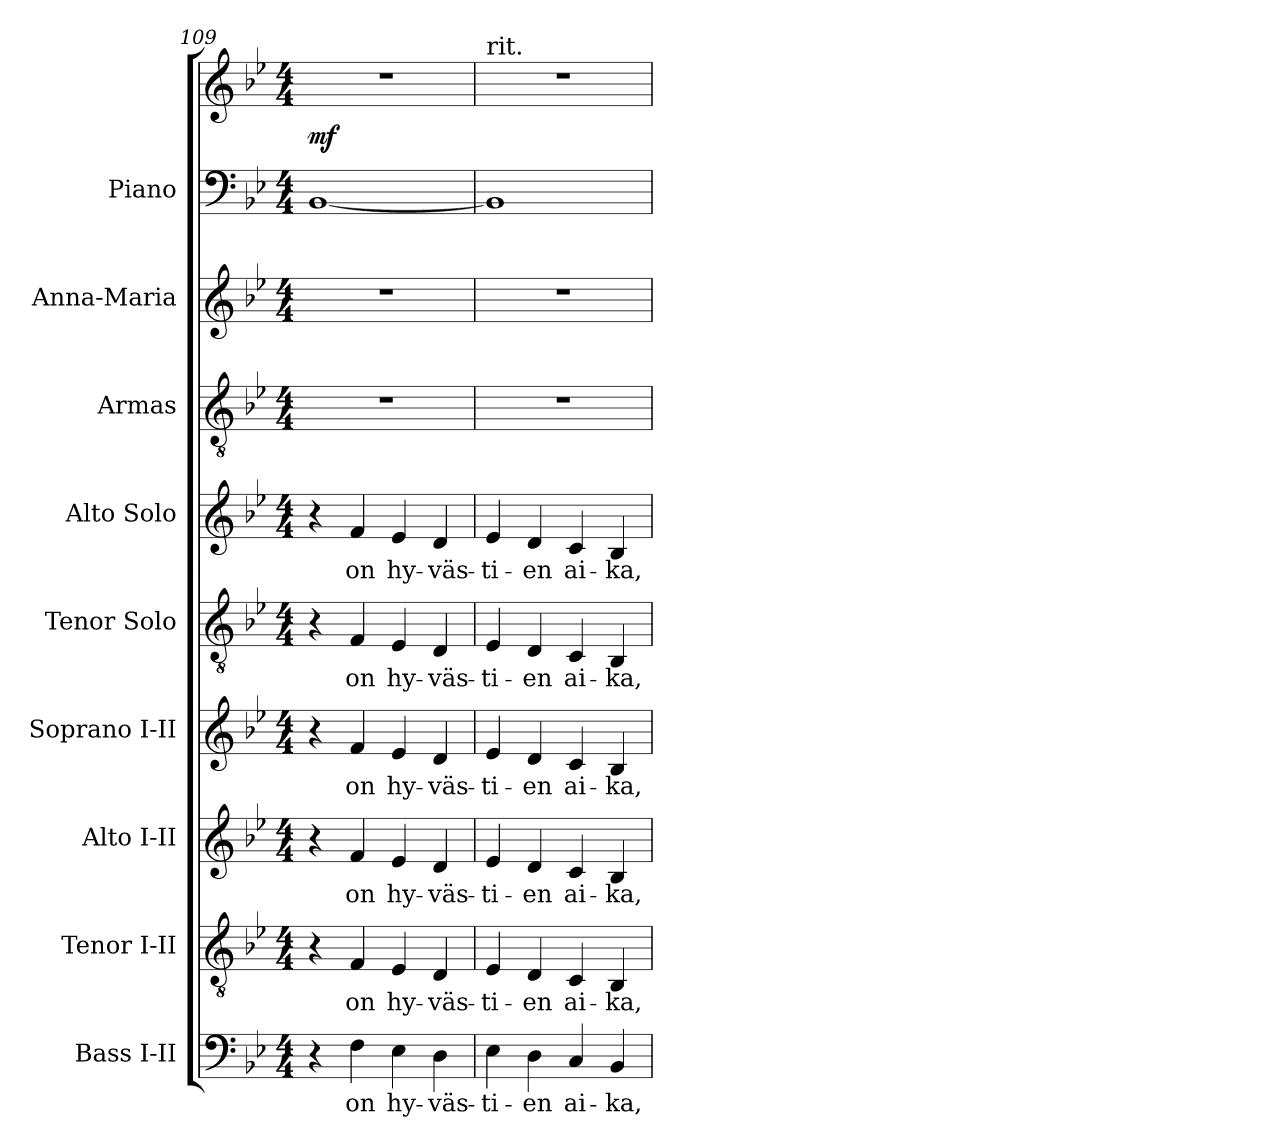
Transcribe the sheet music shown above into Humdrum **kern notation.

**kern	**text	**kern	**text	**kern	**text	**kern	**text	**kern	**text	**kern	**text	**kern	**kern	**kern	**kern	**dynam
*part9	*part9	*part8	*part8	*part7	*part7	*part6	*part6	*part5	*part5	*part4	*part4	*part3	*part2	*part1	*part1	*part1
*staff10	*staff10	*staff9	*staff9	*staff8	*staff8	*staff7	*staff7	*staff6	*staff6	*staff5	*staff5	*staff4	*staff3	*staff2	*staff1	*staff1/2
*I"Bass I-II	*	*I"Tenor I-II	*	*I"Alto I-II	*	*I"Soprano I-II	*	*I"Tenor Solo	*	*I"Alto Solo	*	*I"Armas	*I"Anna-Maria	*I"Piano	*	*
*I'B.	*	*I'T.	*	*I'A.	*	*I'S.	*	*I'T. Solo	*	*I'A. Solo	*	*I'Armas	*I'A-M	*I'Pno.	*	*
*clefF4	*	*clefGv2	*	*clefG2	*	*clefG2	*	*clefGv2	*	*clefG2	*	*clefGv2	*clefG2	*clefF4	*clefG2	*
*	*	*ITrd7c12	*	*	*	*	*	*ITrd7c12	*	*	*	*ITrd7c12	*	*	*	*
*k[b-e-]	*	*k[b-e-]	*	*k[b-e-]	*	*k[b-e-]	*	*k[b-e-]	*	*k[b-e-]	*	*k[b-e-]	*k[b-e-]	*k[b-e-]	*k[b-e-]	*
*B-:	*	*B-:	*	*B-:	*	*B-:	*	*B-:	*	*B-:	*	*B-:	*B-:	*B-:	*B-:	*
*M4/4	*	*M4/4	*	*M4/4	*	*M4/4	*	*M4/4	*	*M4/4	*	*M4/4	*M4/4	*M4/4	*M4/4	*
=109	=109	=109	=109	=109	=109	=109	=109	=109	=109	=109	=109	=109	=109	=109	=109	=109
4r	.	4r	.	4r	.	4r	.	4r	.	4r	.	1r	1r	[<1BB-i	1r	mf
!	!LO:LY:b:color=#000000	!	!	!	!	!	!	!	!	!	!	!	!	!	!	!
!	!	!	!LO:LY:b:color=#000000	!	!	!	!	!	!	!	!	!	!	!	!	!
!	!	!	!	!	!LO:LY:b:color=#000000	!	!	!	!	!	!	!	!	!	!	!
!	!	!	!	!	!	!	!LO:LY:b:color=#000000	!	!	!	!	!	!	!	!	!
!	!	!	!	!	!	!	!	!	!LO:LY:b:color=#000000	!	!	!	!	!	!	!
!	!	!	!	!	!	!	!	!	!	!	!LO:LY:b:color=#000000	!	!	!	!	!
4Fi\	on	4FFi/	on	4fi/	on	4fi/	on	4FFi/	on	4fi/	on	.	.	.	.	.
!	!LO:LY:b:color=#000000	!	!	!	!	!	!	!	!	!	!	!	!	!	!	!
!	!	!	!LO:LY:b:color=#000000	!	!	!	!	!	!	!	!	!	!	!	!	!
!	!	!	!	!	!LO:LY:b:color=#000000	!	!	!	!	!	!	!	!	!	!	!
!	!	!	!	!	!	!	!LO:LY:b:color=#000000	!	!	!	!	!	!	!	!	!
!	!	!	!	!	!	!	!	!	!LO:LY:b:color=#000000	!	!	!	!	!	!	!
!	!	!	!	!	!	!	!	!	!	!	!LO:LY:b:color=#000000	!	!	!	!	!
4E-i\	hy-	4EE-i/	hy-	4e-i/	hy-	4e-i/	hy-	4EE-i/	hy-	4e-i/	hy-	.	.	.	.	.
!	!LO:LY:b:color=#000000	!	!	!	!	!	!	!	!	!	!	!	!	!	!	!
!	!	!	!LO:LY:b:color=#000000	!	!	!	!	!	!	!	!	!	!	!	!	!
!	!	!	!	!	!LO:LY:b:color=#000000	!	!	!	!	!	!	!	!	!	!	!
!	!	!	!	!	!	!	!LO:LY:b:color=#000000	!	!	!	!	!	!	!	!	!
!	!	!	!	!	!	!	!	!	!LO:LY:b:color=#000000	!	!	!	!	!	!	!
!	!	!	!	!	!	!	!	!	!	!	!LO:LY:b:color=#000000	!	!	!	!	!
4Di\	-väs-	4DDi/	-väs-	4di/	-väs-	4di/	-väs-	4DDi/	-väs-	4di/	-väs-	.	.	.	.	.
=110	=110	=110	=110	=110	=110	=110	=110	=110	=110	=110	=110	=110	=110	=110	=110	=110
!	!LO:LY:b:color=#000000	!	!	!	!	!	!	!	!	!	!	!	!	!	!	!
!	!	!	!LO:LY:b:color=#000000	!	!	!	!	!	!	!	!	!	!	!	!	!
!	!	!	!	!	!LO:LY:b:color=#000000	!	!	!	!	!	!	!	!	!	!	!
!	!	!	!	!	!	!	!LO:LY:b:color=#000000	!	!	!	!	!	!	!	!	!
!	!	!	!	!	!	!	!	!	!LO:LY:b:color=#000000	!	!	!	!	!	!	!
!	!	!	!	!	!	!	!	!	!	!	!	!	!	!	!LO:TX:t=rit.	!
!	!	!	!	!	!	!	!	!	!	!	!LO:LY:b:color=#000000	!	!	!	!	!
4E-i\	-ti-	4EE-i/	-ti-	4e-i/	-ti-	4e-i/	-ti-	4EE-i/	-ti-	4e-i/	-ti-	1r	1r	1BB-i]	1r	.
!	!LO:LY:b:color=#000000	!	!	!	!	!	!	!	!	!	!	!	!	!	!	!
!	!	!	!LO:LY:b:color=#000000	!	!	!	!	!	!	!	!	!	!	!	!	!
!	!	!	!	!	!LO:LY:b:color=#000000	!	!	!	!	!	!	!	!	!	!	!
!	!	!	!	!	!	!	!LO:LY:b:color=#000000	!	!	!	!	!	!	!	!	!
!	!	!	!	!	!	!	!	!	!LO:LY:b:color=#000000	!	!	!	!	!	!	!
!	!	!	!	!	!	!	!	!	!	!	!LO:LY:b:color=#000000	!	!	!	!	!
4Di\	-en	4DDi/	-en	4di/	-en	4di/	-en	4DDi/	-en	4di/	-en	.	.	.	.	.
!	!LO:LY:b:color=#000000	!	!	!	!	!	!	!	!	!	!	!	!	!	!	!
!	!	!	!LO:LY:b:color=#000000	!	!	!	!	!	!	!	!	!	!	!	!	!
!	!	!	!	!	!LO:LY:b:color=#000000	!	!	!	!	!	!	!	!	!	!	!
!	!	!	!	!	!	!	!LO:LY:b:color=#000000	!	!	!	!	!	!	!	!	!
!	!	!	!	!	!	!	!	!	!LO:LY:b:color=#000000	!	!	!	!	!	!	!
!	!	!	!	!	!	!	!	!	!	!	!LO:LY:b:color=#000000	!	!	!	!	!
4Ci/	ai-	4CCi/	ai-	4ci/	ai-	4ci/	ai-	4CCi/	ai-	4ci/	ai-	.	.	.	.	.
!	!LO:LY:b:color=#000000	!	!	!	!	!	!	!	!	!	!	!	!	!	!	!
!	!	!	!LO:LY:b:color=#000000	!	!	!	!	!	!	!	!	!	!	!	!	!
!	!	!	!	!	!LO:LY:b:color=#000000	!	!	!	!	!	!	!	!	!	!	!
!	!	!	!	!	!	!	!LO:LY:b:color=#000000	!	!	!	!	!	!	!	!	!
!	!	!	!	!	!	!	!	!	!LO:LY:b:color=#000000	!	!	!	!	!	!	!
!	!	!	!	!	!	!	!	!	!	!	!LO:LY:b:color=#000000	!	!	!	!	!
4BB-i/	-ka,	4BBB-i/	-ka,	4B-i/	-ka,	4B-i/	-ka,	4BBB-i/	-ka,	4B-i/	-ka,	.	.	.	.	.
=	=	=	=	=	=	=	=	=	=	=	=	=	=	=	=	=
*-	*-	*-	*-	*-	*-	*-	*-	*-	*-	*-	*-	*-	*-	*-	*-	*-
